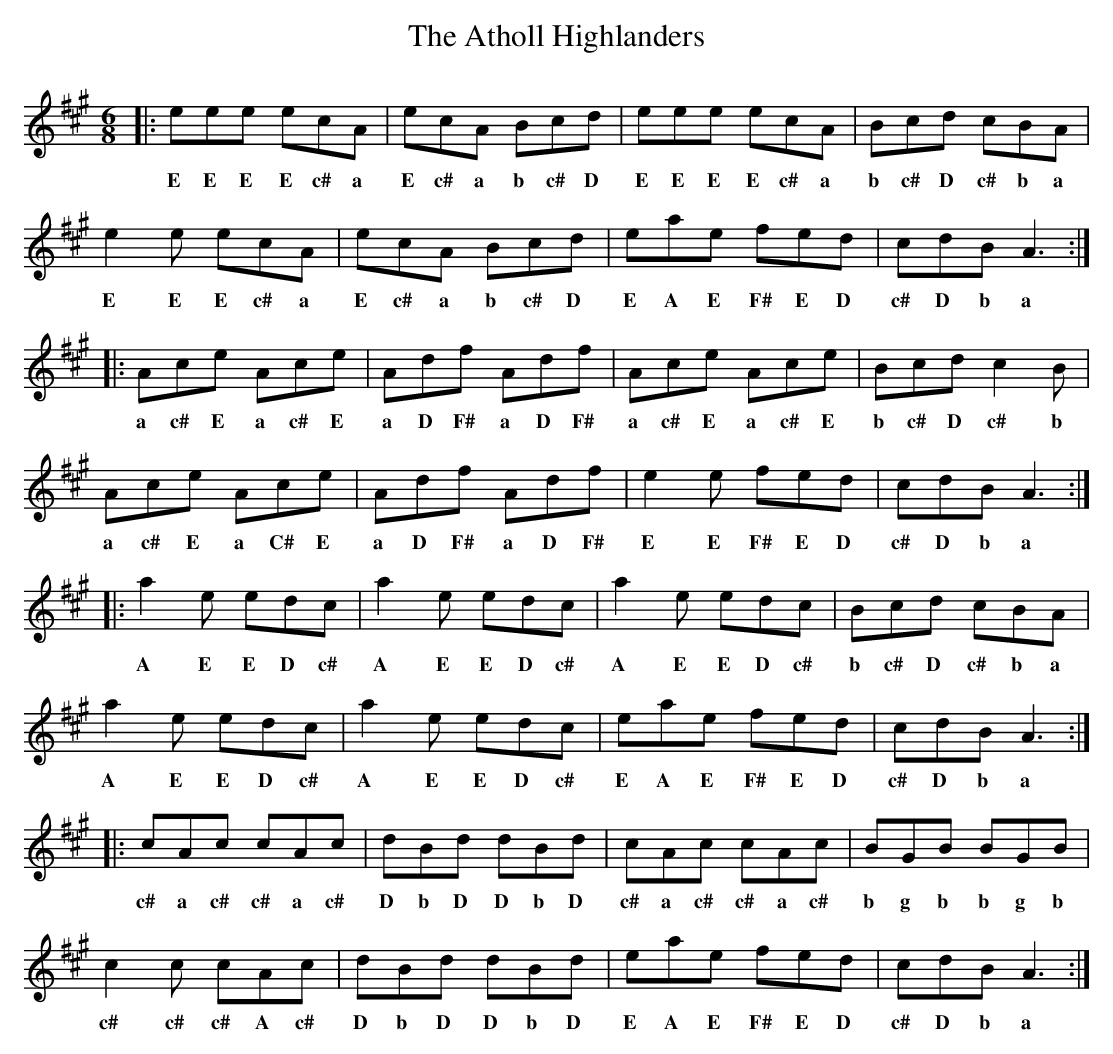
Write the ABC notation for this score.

X:1
T:Atholl Highlanders, The
M:6/8
L:1/8
K:A
|:eee ecA|ecA Bcd|eee ecA|Bcd cBA|
w:E E E E c# a E c# a b c# D E E E E c# a b c# D c# b a
e2e ecA|ecA Bcd|eae fed|cdB A3:|
w:E E E c# a E c# a b c# D E A E F# E D c# D b a
|:Ace Ace|Adf Adf|Ace Ace|Bcd c2B|
w:a c# E a c# E a D F# a D F# a c# E a c# E b c# D c# b
Ace Ace|Adf Adf|e2e fed|cdB A3:|
w:a c# E a C# E a D F# a D F# E E F# E D c# D b a
|:a2e edc|a2e edc|a2e edc|Bcd cBA|
w:A E E D c# A E E D c# A E E D c# b c# D c# b a
a2e edc|a2e edc|eae fed|cdB A3:|
w:A E E D c# A E E D c# E A E F# E D c# D b a
|:cAc cAc|dBd dBd|cAc cAc|BGB BGB|
w:c# a c# c# a c# D b D D b D c# a c# c# a c# b g b b g b
c2c cAc|dBd dBd|eae fed|cdB A3:|
w:c# c# c# A c# D b D D b D E A E F# E D c# D b a
